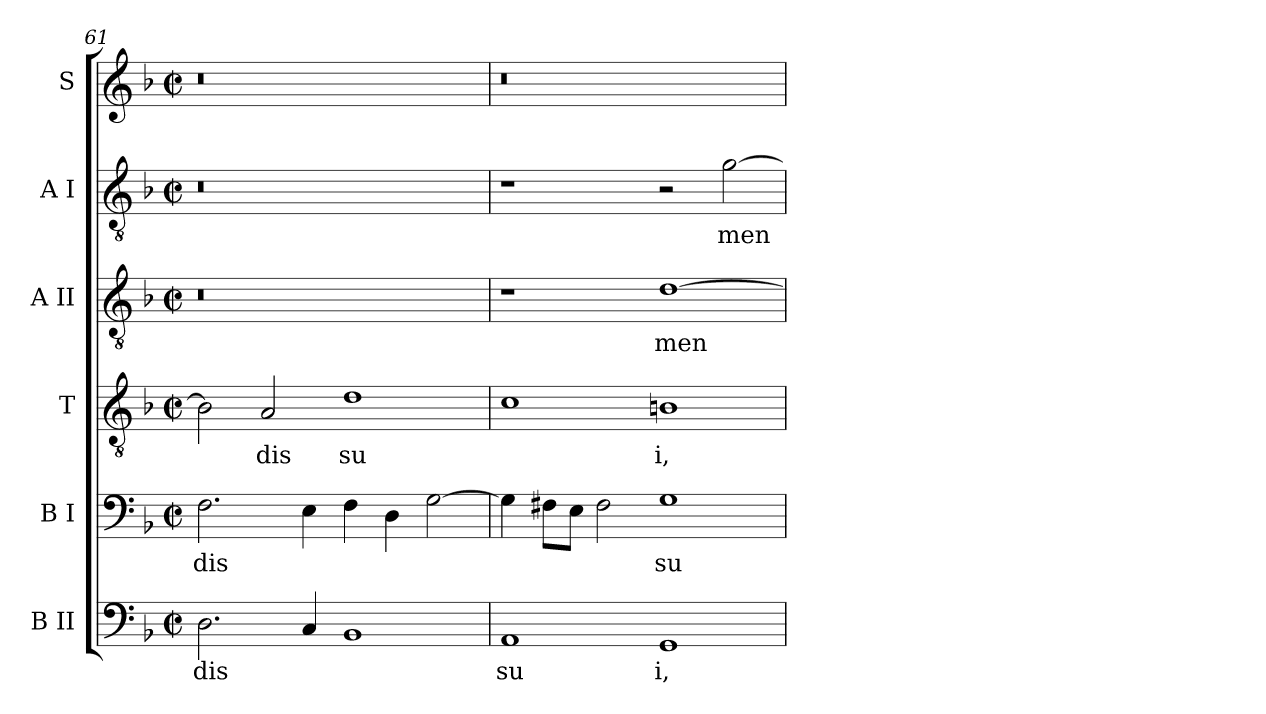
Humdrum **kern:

**kern	**text	**kern	**text	**kern	**text	**kern	**text	**kern	**text	**kern
*part6	*part6	*part5	*part5	*part4	*part4	*part3	*part3	*part2	*part2	*part1
*staff6	*staff6	*staff5	*staff5	*staff4	*staff4	*staff3	*staff3	*staff2	*staff2	*staff1
*I"B II	*	*I"B I	*	*I"T	*	*I"A II	*	*I"A I	*	*I"S
*I'B II	*	*I'B I	*	*I'T	*	*I'A II	*	*I'A I	*	*I'S
*clefF4	*	*clefF4	*	*clefGv2	*	*clefGv2	*	*clefGv2	*	*clefG2
*k[b-]	*	*k[b-]	*	*k[b-]	*	*k[b-]	*	*k[b-]	*	*k[b-]
*F:	*	*F:	*	*F:	*	*F:	*	*F:	*	*F:
*M2/2	*	*M2/2	*	*M2/2	*	*M2/2	*	*M2/2	*	*M2/2
*met(c|)	*	*met(c|)	*	*met(c|)	*	*met(c|)	*	*met(c|)	*	*met(c|)
=61	=61	=61	=61	=61	=61	=61	=61	=61	=61	=61
!	!LO:LY:b:cj	!	!LO:LY:b:cj	!	!LO:LY:b:cj	!	!	!	!	!
2.D\	dis	2.F\	-dis	2B-\]	.	0r	.	0r	.	0r
!	!	!	!	!	!LO:LY:b:cj	!	!	!	!	!
.	.	.	.	2A/	dis	.	.	.	.	.
!	!LO:LY:b:cj	!	!LO:LY:b:cj	!	!	!	!	!	!	!
4C/	.	4E\	.	.	.	.	.	.	.	.
!	!LO:LY:b:cj	!	!LO:LY:b:cj	!	!LO:LY:b:cj	!	!	!	!	!
1BB-	.	4F\	.	1d	su	.	.	.	.	.
!	!	!	!LO:LY:b:cj	!	!	!	!	!	!	!
.	.	4D\	.	.	.	.	.	.	.	.
!	!	!	!LO:LY:b:cj	!	!	!	!	!	!	!
.	.	[>2G\	.	.	.	.	.	.	.	.
=62	=62	=62	=62	=62	=62	=62	=62	=62	=62	=62
!	!LO:LY:b:cj	!	!LO:LY:b:cj	!	!LO:LY:b:cj	!	!	!	!	!
1AA	su	4G\]	.	1c	.	1r	.	1r	.	0r
!	!	!	!LO:LY:b:cj	!	!	!	!	!	!	!
.	.	8F#\L	.	.	.	.	.	.	.	.
!	!	!	!LO:LY:b:cj	!	!	!	!	!	!	!
.	.	8E\J	.	.	.	.	.	.	.	.
!	!	!	!LO:LY:b:cj	!	!	!	!	!	!	!
.	.	2F#\	.	.	.	.	.	.	.	.
!	!LO:LY:b:cj	!	!LO:LY:b:cj	!	!LO:LY:b:cj	!	!LO:LY:b:cj	!	!	!
1GG	i,	1G	su-	1Bn	i,	[>1d	men	2r	.	.
!	!	!	!	!	!	!	!	!	!LO:LY:b:cj	!
.	.	.	.	.	.	.	.	[>2g\	men-	.
=	=	=	=	=	=	=	=	=	=	=
*-	*-	*-	*-	*-	*-	*-	*-	*-	*-	*-
